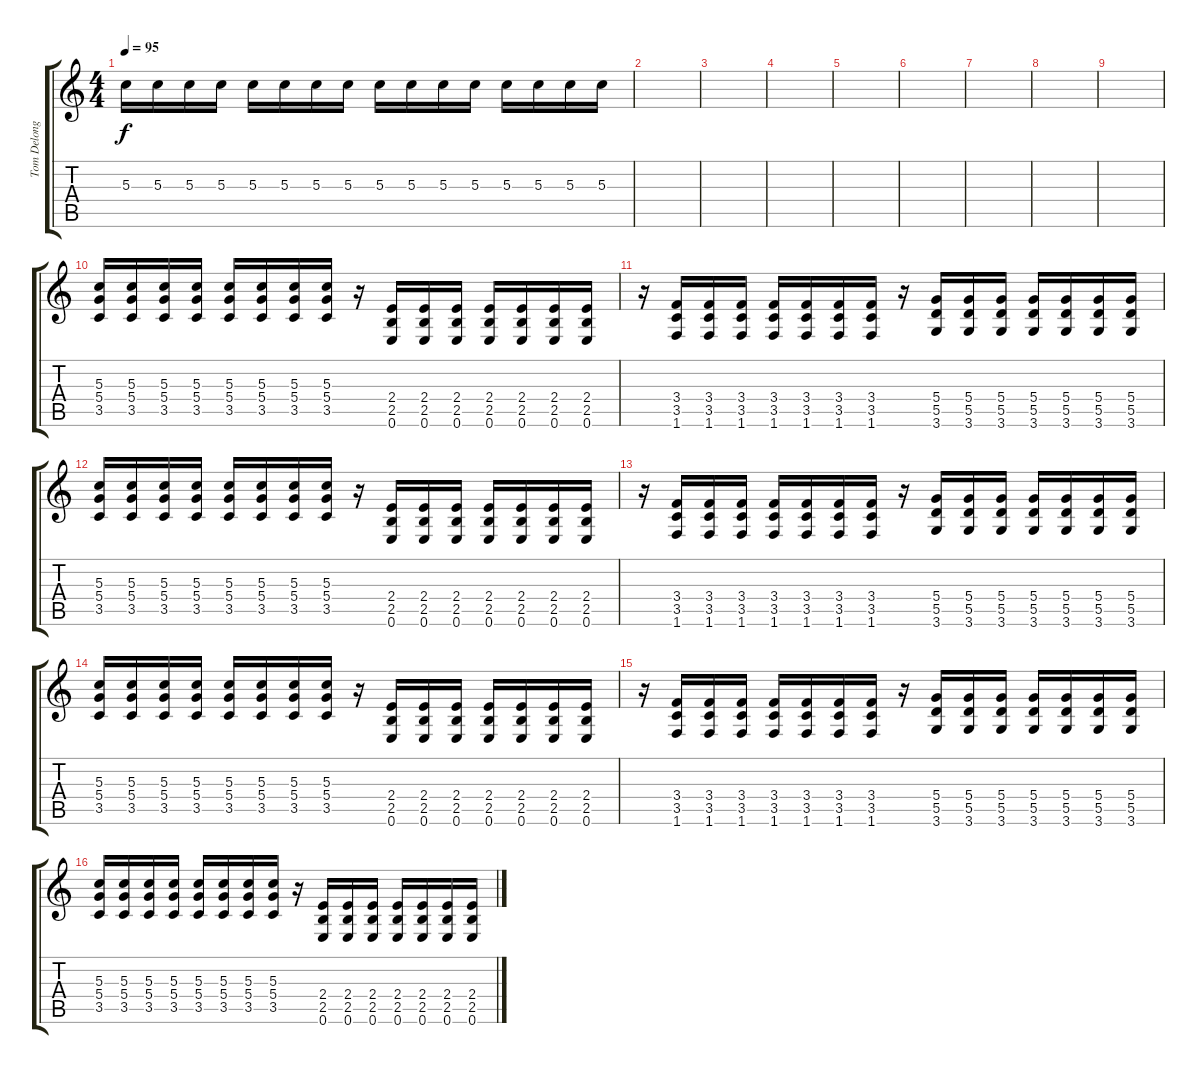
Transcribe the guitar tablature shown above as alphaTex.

\track ("Tom Delonge  Muted" "Tom Delong") {instrument electricguitarmuted}
\staff {score tabs}
\tuning (E4 B3 G3 D3 A2 E2) {hide}
\ts (4 4)
\tempo 95
\clef g2
\ks c
5.3.16{dy f} 5.3.16 5.3.16 5.3.16 5.3.16 5.3.16 5.3.16 5.3.16 5.3.16{instrument distortionguitar} 5.3.16 5.3.16 5.3.16 5.3.16 5.3.16 5.3.16 5.3.16 |
|
|
|
|
|
|
|
|
(5.3 5.4 3.5).16 (5.3 5.4 3.5).16 (5.3 5.4 3.5).16 (5.3 5.4 3.5).16 (5.3 5.4 3.5).16 (5.3 5.4 3.5).16 (5.3 5.4 3.5).16 (5.3 5.4 3.5).16 r.16 (2.4 2.5 0.6).16 (2.4 2.5 0.6).16 (2.4 2.5 0.6).16 (2.4 2.5 0.6).16 (2.4 2.5 0.6).16 (2.4 2.5 0.6).16 (2.4 2.5 0.6).16 |
r.16 (3.4 3.5 1.6).16 (3.4 3.5 1.6).16 (3.4 3.5 1.6).16 (3.4 3.5 1.6).16 (3.4 3.5 1.6).16 (3.4 3.5 1.6).16 (3.4 3.5 1.6).16 r.16 (5.4 5.5 3.6).16 (5.4 5.5 3.6).16 (5.4 5.5 3.6).16 (5.4 5.5 3.6).16 (5.4 5.5 3.6).16 (5.4 5.5 3.6).16 (5.4 5.5 3.6).16 |
(5.3 5.4 3.5).16 (5.3 5.4 3.5).16 (5.3 5.4 3.5).16 (5.3 5.4 3.5).16 (5.3 5.4 3.5).16 (5.3 5.4 3.5).16 (5.3 5.4 3.5).16 (5.3 5.4 3.5).16 r.16 (2.4 2.5 0.6).16 (2.4 2.5 0.6).16 (2.4 2.5 0.6).16 (2.4 2.5 0.6).16 (2.4 2.5 0.6).16 (2.4 2.5 0.6).16 (2.4 2.5 0.6).16 |
r.16 (3.4 3.5 1.6).16 (3.4 3.5 1.6).16 (3.4 3.5 1.6).16 (3.4 3.5 1.6).16 (3.4 3.5 1.6).16 (3.4 3.5 1.6).16 (3.4 3.5 1.6).16 r.16 (5.4 5.5 3.6).16 (5.4 5.5 3.6).16 (5.4 5.5 3.6).16 (5.4 5.5 3.6).16 (5.4 5.5 3.6).16 (5.4 5.5 3.6).16 (5.4 5.5 3.6).16 |
(5.3 5.4 3.5).16 (5.3 5.4 3.5).16 (5.3 5.4 3.5).16 (5.3 5.4 3.5).16 (5.3 5.4 3.5).16 (5.3 5.4 3.5).16 (5.3 5.4 3.5).16 (5.3 5.4 3.5).16 r.16 (2.4 2.5 0.6).16 (2.4 2.5 0.6).16 (2.4 2.5 0.6).16 (2.4 2.5 0.6).16 (2.4 2.5 0.6).16 (2.4 2.5 0.6).16 (2.4 2.5 0.6).16 |
r.16 (3.4 3.5 1.6).16 (3.4 3.5 1.6).16 (3.4 3.5 1.6).16 (3.4 3.5 1.6).16 (3.4 3.5 1.6).16 (3.4 3.5 1.6).16 (3.4 3.5 1.6).16 r.16 (5.4 5.5 3.6).16 (5.4 5.5 3.6).16 (5.4 5.5 3.6).16 (5.4 5.5 3.6).16 (5.4 5.5 3.6).16 (5.4 5.5 3.6).16 (5.4 5.5 3.6).16 |
(5.3 5.4 3.5).16 (5.3 5.4 3.5).16 (5.3 5.4 3.5).16 (5.3 5.4 3.5).16 (5.3 5.4 3.5).16 (5.3 5.4 3.5).16 (5.3 5.4 3.5).16 (5.3 5.4 3.5).16 r.16 (2.4 2.5 0.6).16 (2.4 2.5 0.6).16 (2.4 2.5 0.6).16 (2.4 2.5 0.6).16 (2.4 2.5 0.6).16 (2.4 2.5 0.6).16 (2.4 2.5 0.6).16
